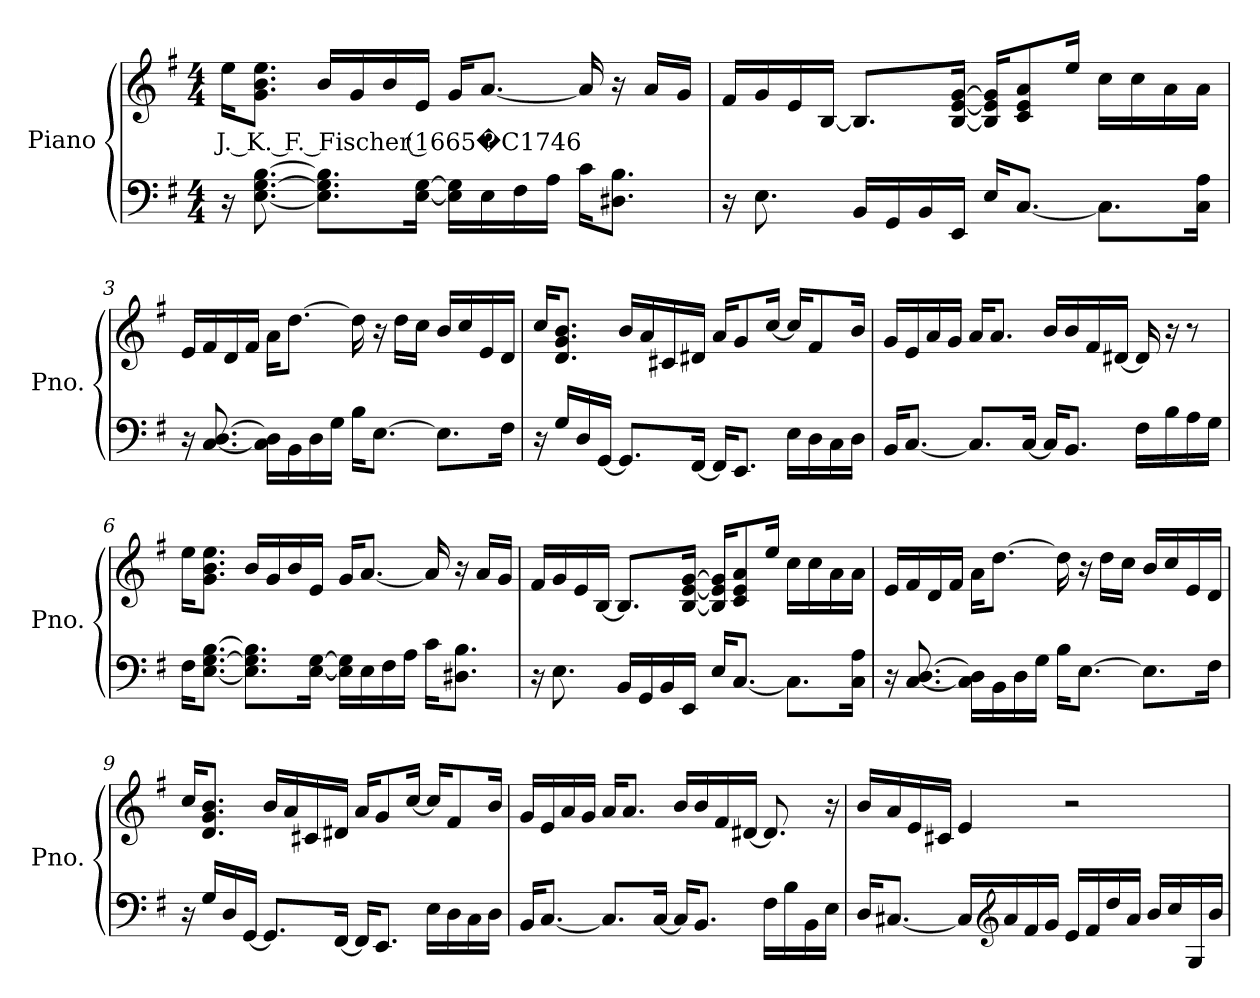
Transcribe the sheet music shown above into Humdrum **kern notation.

**kern	**kern	**text
*part2	*part1	*part1
*staff2	*staff1	*staff1
*I"Piano	*I"Piano	*
*I'Pno.	*I'Pno.	*
*clefF4	*clefG2	*
*k[f#]	*k[f#]	*
*M4/4	*M4/4	*
*MM54	*MM54	*
=1	=1	=1
!	!	!LO:LY:b
16r	16ee\KL	J. K. F. Fischer (1665�C1746
[8.E\ [8.G\ [8.B\	8.g\ 8.b\ 8.ee\J	.
8.E\] 8.G\] 8.B\]L	16b/LL	.
.	16g/	.
.	16b/	.
[16E\ [16G\Jk	16e/JJ	.
16E\] 16G\]LL	16g/KL	.
16E\	[8.a/J	.
16F#\	.	.
16A\JJ	.	.
16c\KL	16a/]	.
8.D#X\ 8.B\J	16r	.
.	16a/LL	.
.	16g/JJ	.
!!LO:LB:g=z
=2	=2	=2
16r	16f#/LL	.
8.E\	16g/	.
.	16e/	.
.	[16B/JJ	.
16BB/LL	8.B/L]	.
16GG/	.	.
16BB/	.	.
16EE/JJ	[16B/ [16e/ [16g/Jk	.
16E/KL	16B/] 16e/] 16g/]KL	.
[8.C/J	8c/ 8e/ 8a/	.
.	16ee/Jk	.
8.C\L]	16cc\LL	.
.	16cc\	.
.	16a\	.
16C\ 16A\Jk	16a\JJ	.
=3	=3	=3
16r	16e/LL	.
[8.C/ [8.D/	16f#/	.
.	16d/	.
.	16f#/JJ	.
16C\] 16D\]LL	16a\KL	.
16BB\	[8.dd\J	.
16D\	.	.
16G\JJ	.	.
16B\KL	16dd\]	.
[8.E\J	16r	.
.	16dd\LL	.
.	16cc\JJ	.
8.E\L]	16b/LL	.
.	16cc/	.
.	16e/	.
16F#\Jk	16d/JJ	.
!!LO:LB:g=z
=4	=4	=4
16r	16cc/KL	.
16G/LL	8.d/ 8.g/ 8.b/J	.
16D/	.	.
[16GG/JJ	.	.
8.GG/L]	16b/LL	.
.	16a/	.
.	16c#X/	.
[16FF#/Jk	16d#X/JJ	.
16FF#/KL]	16a/KL	.
8.EE/J	8g/	.
.	[16cc/Jk	.
16E\LL	16cc/KL]	.
16D\	8f#/	.
16C\	.	.
16D\JJ	16b/Jk	.
=5	=5	=5
16BB/KL	16g/LL	.
[8.C/J	16e/	.
.	16a/	.
.	16g/JJ	.
8.C/L]	16a/KL	.
.	8.a/J	.
[16C/Jk	.	.
16C/KL]	16b/LL	.
8.BB/J	16b/	.
.	16f#/	.
.	[16d#X/JJ	.
16F#\LL	16d#/]	.
16B\	16r	.
16A\	8r	.
16G\JJ	.	.
!!LO:LB:g=z
=6	=6	=6
16F#\KL	16ee\KL	.
[8.E\ [8.G\ [8.B\J	8.g\ 8.b\ 8.ee\J	.
8.E\] 8.G\] 8.B\]L	16b/LL	.
.	16g/	.
.	16b/	.
[16E\ [16G\Jk	16e/JJ	.
16E\] 16G\]LL	16g/KL	.
16E\	[8.a/J	.
16F#\	.	.
16A\JJ	.	.
16c\KL	16a/]	.
8.D#X\ 8.B\J	16r	.
.	16a/LL	.
.	16g/JJ	.
=7	=7	=7
16r	16f#/LL	.
8.E\	16g/	.
.	16e/	.
.	[16B/JJ	.
16BB/LL	8.B/L]	.
16GG/	.	.
16BB/	.	.
16EE/JJ	[16B/ [16e/ [16g/Jk	.
16E/KL	16B/] 16e/] 16g/]KL	.
[8.C/J	8c/ 8e/ 8a/	.
.	16ee/Jk	.
8.C\L]	16cc\LL	.
.	16cc\	.
.	16a\	.
16C\ 16A\Jk	16a\JJ	.
!!LO:LB:g=z
=8	=8	=8
16r	16e/LL	.
[8.C/ [8.D/	16f#/	.
.	16d/	.
.	16f#/JJ	.
16C\] 16D\]LL	16a\KL	.
16BB\	[8.dd\J	.
16D\	.	.
16G\JJ	.	.
16B\KL	16dd\]	.
[8.E\J	16r	.
.	16dd\LL	.
.	16cc\JJ	.
8.E\L]	16b/LL	.
.	16cc/	.
.	16e/	.
16F#\Jk	16d/JJ	.
=9	=9	=9
16r	16cc/KL	.
16G/LL	8.d/ 8.g/ 8.b/J	.
16D/	.	.
[16GG/JJ	.	.
8.GG/L]	16b/LL	.
.	16a/	.
.	16c#X/	.
[16FF#/Jk	16d#X/JJ	.
16FF#/KL]	16a/KL	.
8.EE/J	8g/	.
.	[16cc/Jk	.
16E\LL	16cc/KL]	.
16D\	8f#/	.
16C\	.	.
16D\JJ	16b/Jk	.
!!LO:LB:g=z
=10	=10	=10
16BB/KL	16g/LL	.
[8.C/J	16e/	.
.	16a/	.
.	16g/JJ	.
8.C/L]	16a/KL	.
.	8.a/J	.
[16C/Jk	.	.
16C/KL]	16b/LL	.
8.BB/J	16b/	.
.	16f#/	.
.	[16d#X/JJ	.
16F#\LL	8.d#/]	.
16B\	.	.
16BB\	.	.
16E\JJ	16r	.
=11	=11	=11
16D/KL	16b/LL	.
[8.C#X/J	16a/	.
.	16e/	.
.	16c#X/JJ	.
16C#/LL]	4e/	.
*clefG2	*	*
16a/	.	.
16f#/	.	.
16g/JJ	.	.
16e/LL	2r	.
16f#/	.	.
16dd/	.	.
16a/JJ	.	.
16b/LL	.	.
16cc/	.	.
16G/	.	.
16b/JJ	.	.
=	=	=
*-	*-	*-
